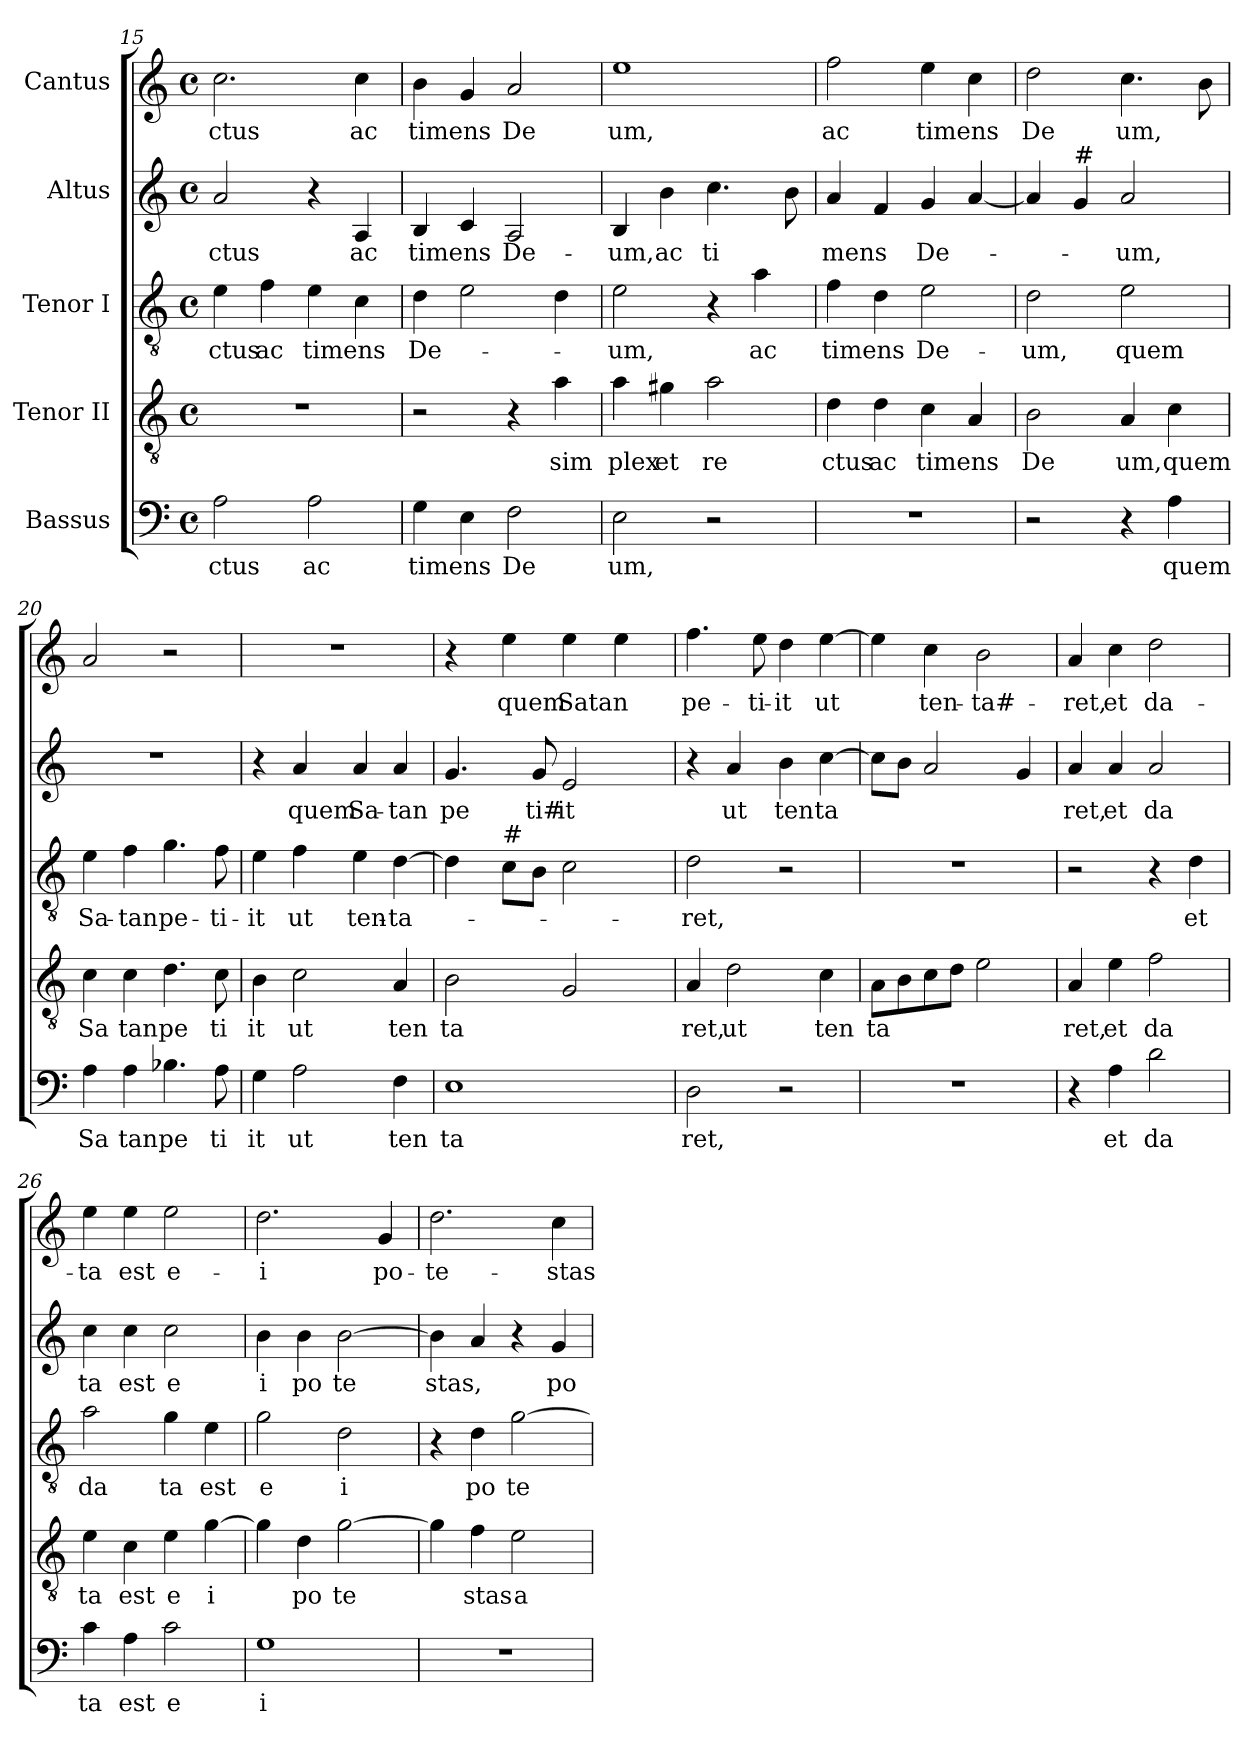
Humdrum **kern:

**kern	**text	**kern	**text	**kern	**text	**kern	**text	**kern	**text
*part5	*part5	*part4	*part4	*part3	*part3	*part2	*part2	*part1	*part1
*staff5	*staff5	*staff4	*staff4	*staff3	*staff3	*staff2	*staff2	*staff1	*staff1
*I"Bassus	*	*I"Tenor II	*	*I"Tenor I	*	*I"Altus	*	*I"Cantus	*
!!LO:LB:g=z
*clefF4	*	*clefGv2	*	*clefGv2	*	*clefG2	*	*clefG2	*
*M4/4	*	*M4/4	*	*M4/4	*	*M4/4	*	*M4/4	*
*met(c)	*	*met(c)	*	*met(c)	*	*met(c)	*	*met(c)	*
=15	=15	=15	=15	=15	=15	=15	=15	=15	=15
!	!LO:LY:b:cj	!	!	!	!LO:LY:b:cj	!	!LO:LY:b:cj	!	!LO:LY:b:cj
2A\	ctus	1r	.	4e\	ctus	2a/	ctus	2.cc\	-ctus
!	!	!	!	!	!LO:LY:b:cj	!	!	!	!
.	.	.	.	4f\	ac	.	.	.	.
!	!LO:LY:b:cj	!	!	!	!LO:LY:b	!	!	!	!
2A\	ac	.	.	4e\	timens	4r	.	.	.
!	!	!	!	!	!	!	!LO:LY:b:cj	!	!LO:LY:b:cj
.	.	.	.	4c\	.	4A/	ac	4cc\	ac
=16	=16	=16	=16	=16	=16	=16	=16	=16	=16
!	!LO:LY:b	!	!	!	!LO:LY:b	!	!LO:LY:b	!	!LO:LY:b
4G\	timens	2r	.	4d\	De-	4B/	timens	4b\	timens
4E\	.	.	.	2e\	.	4c/	.	4g/	.
!	!LO:LY:b:cj	!	!	!	!	!	!LO:LY:b:cj	!	!LO:LY:b:cj
2F\	De	4r	.	.	.	2A/	De-	2a/	De
!	!	!	!LO:LY:b:cj	!	!	!	!	!	!
.	.	4a\	sim	4d\	.	.	.	.	.
=17	=17	=17	=17	=17	=17	=17	=17	=17	=17
!	!LO:LY:b:cj	!	!LO:LY:b:cj	!	!LO:LY:b:cj	!	!LO:LY:b:cj	!	!LO:LY:b:cj
2E\	um,	4a\	plex	2e\	-um,	4B/	-um,	1ee	um,
!	!	!	!LO:LY:b:cj	!	!	!	!LO:LY:b:cj	!	!
.	.	4g#X\	et	.	.	4b\	ac	.	.
!	!	!	!LO:LY:b:cj	!	!	!	!LO:LY:b:cj	!	!
2r	.	2a\	re	4r	.	4.cc\	ti	.	.
!	!	!	!	!	!LO:LY:b:cj	!	!	!	!
.	.	.	.	4a\	ac	.	.	.	.
.	.	.	.	.	.	8b\	.	.	.
=18	=18	=18	=18	=18	=18	=18	=18	=18	=18
!	!	!	!LO:LY:b:cj	!	!LO:LY:b	!	!LO:LY:b	!	!LO:LY:b:cj
1r	.	4d\	ctus	4f\	timens	4a/	mens	2ff\	ac
!	!	!	!LO:LY:b:cj	!	!	!	!	!	!
.	.	4d\	ac	4d\	.	4f/	.	.	.
!	!	!	!LO:LY:b	!	!LO:LY:b:cj	!	!LO:LY:b	!	!LO:LY:b
.	.	4c\	timens	2e\	De-	4g/	De-	4ee\	timens
.	.	4A/	.	.	.	[<4a/	.	4cc\	.
=19	=19	=19	=19	=19	=19	=19	=19	=19	=19
!	!	!	!LO:LY:b:cj	!	!LO:LY:b:cj	!	!	!	!LO:LY:b:cj
2r	.	2B\	De	2d\	-um,	4a/]	.	2dd\	De
!	!	!	!	!	!	!LO:TX:a:t=#	!	!	!
.	.	.	.	.	.	4g/	.	.	.
!	!	!	!LO:LY:b:cj	!	!LO:LY:b:cj	!	!LO:LY:b:cj	!	!LO:LY:b
4r	.	4A/	um,	2e\	quem	2a/	-um,	4.cc\	um,
!	!LO:LY:b:cj	!	!LO:LY:b:cj	!	!	!	!	!	!
4A\	quem	4c\	quem	.	.	.	.	.	.
.	.	.	.	.	.	.	.	8b\	.
=20	=20	=20	=20	=20	=20	=20	=20	=20	=20
!	!LO:LY:b:cj	!	!LO:LY:b:cj	!	!LO:LY:b:cj	!	!	!	!
4A\	Sa	4c\	Sa	4e\	Sa-	1r	.	2a/	.
!	!LO:LY:b:cj	!	!LO:LY:b:cj	!	!LO:LY:b:cj	!	!	!	!
4A\	tan	4c\	tan	4f\	-tan	.	.	.	.
!	!LO:LY:b:cj	!	!LO:LY:b:cj	!	!LO:LY:b:cj	!	!	!	!
4.B-X\	pe	4.d\	pe	4.g\	pe-	.	.	2r	.
!	!LO:LY:b:cj	!	!LO:LY:b:cj	!	!LO:LY:b:cj	!	!	!	!
8A\	ti	8c\	ti	8f\	-ti-	.	.	.	.
=21	=21	=21	=21	=21	=21	=21	=21	=21	=21
!	!LO:LY:b:cj	!	!LO:LY:b:cj	!	!LO:LY:b:cj	!	!	!	!
4G\	it	4B\	it	4e\	-it	4r	.	1r	.
!	!LO:LY:b:cj	!	!LO:LY:b:cj	!	!LO:LY:b:cj	!	!LO:LY:b:cj	!	!
2A\	ut	2c\	ut	4f\	ut	4a/	quem	.	.
!	!	!	!	!	!LO:LY:b:cj	!	!LO:LY:b:cj	!	!
.	.	.	.	4e\	ten-	4a/	Sa-	.	.
!	!LO:LY:b:cj	!	!LO:LY:b:cj	!	!LO:LY:b:cj	!	!LO:LY:b:cj	!	!
4F\	ten	4A/	ten	[>4d\	-ta-	4a/	-tan	.	.
!!LO:PB:g=z
=22	=22	=22	=22	=22	=22	=22	=22	=22	=22
!	!LO:LY:b:cj	!	!LO:LY:b:cj	!	!	!	!LO:LY:b:cj	!	!
*	*	*	*	*^	*	*	*	*	*
1E	ta	2B\	ta	4d\]	16ryy	.	4.g/	pe	4r	.
.	.	.	.	.	64ryy	.	.	.	.	.
.	.	.	.	.	2ryy	.	.	.	.	.
!	!	!	!	!LO:TX:a:t=#	!	!	!	!	!	!
!	!	!	!	!	!	!	!	!	!	!LO:LY:b:cj
.	.	.	.	8c\L	.	.	.	.	4ee\	quem
!	!	!	!	!	!	!	!	!LO:LY:b	!	!
.	.	.	.	8B\J	.	.	8g/	ti#	.	.
!	!	!	!	!	!	!	!	!LO:LY:b:cj	!	!LO:LY:b
.	.	2G/	.	2c\	.	.	2e/	it	4ee\	Satan
.	.	.	.	.	4ryy	.	.	.	.	.
.	.	.	.	.	.	.	.	.	4ee\	.
.	.	.	.	.	8ryy	.	.	.	.	.
.	.	.	.	.	32.ryy	.	.	.	.	.
=23	=23	=23	=23	=23	=23	=23	=23	=23	=23	=23
!	!LO:LY:b:cj	!	!LO:LY:b:cj	!	!	!LO:LY:b:cj	!	!	!	!LO:LY:b:cj
*	*	*	*	*v	*v	*	*	*	*	*
2D\	ret,	4A/	ret,	2d\	-ret,	4r	.	4.ff\	pe-
!	!	!	!LO:LY:b:cj	!	!	!	!LO:LY:b:cj	!	!
.	.	2d\	ut	.	.	4a/	ut	.	.
!	!	!	!	!	!	!	!	!	!LO:LY:b:cj
.	.	.	.	.	.	.	.	8ee\	-ti-
!	!	!	!	!	!	!	!LO:LY:b:cj	!	!LO:LY:b:cj
2r	.	.	.	2r	.	4b\	ten	4dd\	-it
!	!	!	!LO:LY:b:cj	!	!	!	!LO:LY:b:cj	!	!LO:LY:b:cj
.	.	4c\	ten	.	.	[>4cc\	ta	[>4ee\	ut
=24	=24	=24	=24	=24	=24	=24	=24	=24	=24
!	!	!	!LO:LY:b:cj	!	!	!	!	!	!
1r	.	8A\L	ta	1r	.	8cc\L]	.	4ee\]	.
.	.	8B\	.	.	.	8b\J	.	.	.
!	!	!	!	!	!	!	!	!	!LO:LY:b:cj
.	.	8c\	.	.	.	2a/	.	4cc\	ten-
.	.	8d\J	.	.	.	.	.	.	.
!	!	!	!	!	!	!	!	!	!LO:LY:b:cj
.	.	2e\	.	.	.	.	.	2b\	-ta#-
.	.	.	.	.	.	4g/	.	.	.
=25	=25	=25	=25	=25	=25	=25	=25	=25	=25
!	!	!	!LO:LY:b:cj	!	!	!	!LO:LY:b:cj	!	!LO:LY:b:cj
4r	.	4A/	ret,	2r	.	4a/	ret,	4a/	-ret,
!	!LO:LY:b:cj	!	!LO:LY:b:cj	!	!	!	!LO:LY:b:cj	!	!LO:LY:b:cj
4A\	et	4e\	et	.	.	4a/	et	4cc\	et
!	!LO:LY:b:cj	!	!LO:LY:b:cj	!	!	!	!LO:LY:b:cj	!	!LO:LY:b:cj
2d\	da	2f\	da	4r	.	2a/	da	2dd\	da-
!	!	!	!	!	!LO:LY:b:cj	!	!	!	!
.	.	.	.	4d\	et	.	.	.	.
=26	=26	=26	=26	=26	=26	=26	=26	=26	=26
!	!LO:LY:b:cj	!	!LO:LY:b:cj	!	!LO:LY:b:cj	!	!LO:LY:b:cj	!	!LO:LY:b:cj
4c\	ta	4e\	ta	2a\	da	4cc\	ta	4ee\	-ta
!	!LO:LY:b:cj	!	!LO:LY:b:cj	!	!	!	!LO:LY:b:cj	!	!LO:LY:b:cj
4A\	est	4c\	est	.	.	4cc\	est	4ee\	est
!	!LO:LY:b:cj	!	!LO:LY:b:cj	!	!LO:LY:b:cj	!	!LO:LY:b:cj	!	!LO:LY:b:cj
2c\	e	4e\	e	4g\	ta	2cc\	e	2ee\	e-
!	!	!	!LO:LY:b:rj	!	!LO:LY:b:cj	!	!	!	!
.	.	[>4g\	i	4e\	est	.	.	.	.
=27	=27	=27	=27	=27	=27	=27	=27	=27	=27
!	!LO:LY:b:cj	!	!	!	!LO:LY:b:cj	!	!LO:LY:b:cj	!	!LO:LY:b:cj
1G	i	4g\]	.	2g\	e	4b\	i	2.dd\	-i
!	!	!	!LO:LY:b:cj	!	!	!	!LO:LY:b:cj	!	!
.	.	4d\	po	.	.	4b\	po	.	.
!	!	!	!LO:LY:b:cj	!	!LO:LY:b:cj	!	!LO:LY:b:cj	!	!
.	.	[>2g\	te	2d\	i	[>2b\	te	.	.
!	!	!	!	!	!	!	!	!	!LO:LY:b:cj
.	.	.	.	.	.	.	.	4g/	po-
=28	=28	=28	=28	=28	=28	=28	=28	=28	=28
!	!	!	!	!	!	!	!LO:LY:b	!	!LO:LY:b:cj
1r	.	4g\]	.	4r	.	4b\]	stas,	2.dd\	-te-
!	!	!	!LO:LY:b:cj	!	!LO:LY:b:cj	!	!	!	!
.	.	4f\	stas	4d\	po	4a/	.	.	.
!	!	!	!LO:LY:b:cj	!	!LO:LY:b:cj	!	!	!	!
.	.	2e\	a	[>2g\	te	4r	.	.	.
!	!	!	!	!	!	!	!LO:LY:b:cj	!	!LO:LY:b:cj
.	.	.	.	.	.	4g/	po	4cc\	-stas
=	=	=	=	=	=	=	=	=	=
*-	*-	*-	*-	*-	*-	*-	*-	*-	*-
